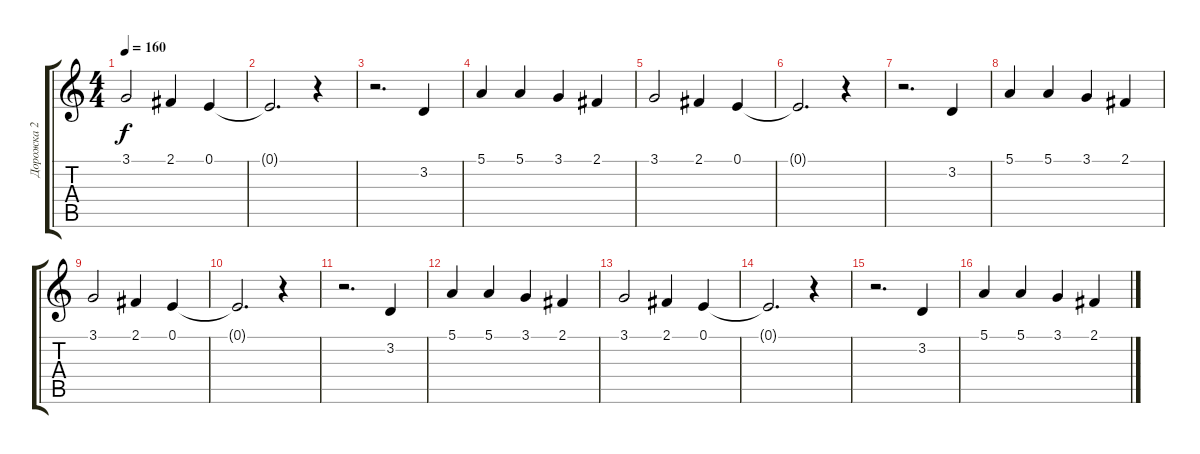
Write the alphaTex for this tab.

\track ("Дорожка 2" "Дорожка 2") {instrument lead6voice}
\staff {score tabs}
\tuning (E4 B3 G3 D3 A2 E2) {hide}
\ts (4 4)
\tempo 160
\clef g2
\ks c
3.1.2{dy f} 2.1.4 0.1.4 |
0.1{t}.2{d} r.4 |
r.2{d} 3.2.4 |
5.1.4 5.1.4 3.1.4 2.1.4 |
3.1.2 2.1.4 0.1.4 |
0.1{t}.2{d} r.4 |
r.2{d} 3.2.4 |
5.1.4 5.1.4 3.1.4 2.1.4 |
3.1.2 2.1.4 0.1.4 |
0.1{t}.2{d} r.4 |
r.2{d} 3.2.4 |
5.1.4 5.1.4 3.1.4 2.1.4 |
3.1.2 2.1.4 0.1.4 |
0.1{t}.2{d} r.4 |
r.2{d} 3.2.4 |
5.1.4 5.1.4 3.1.4 2.1.4
